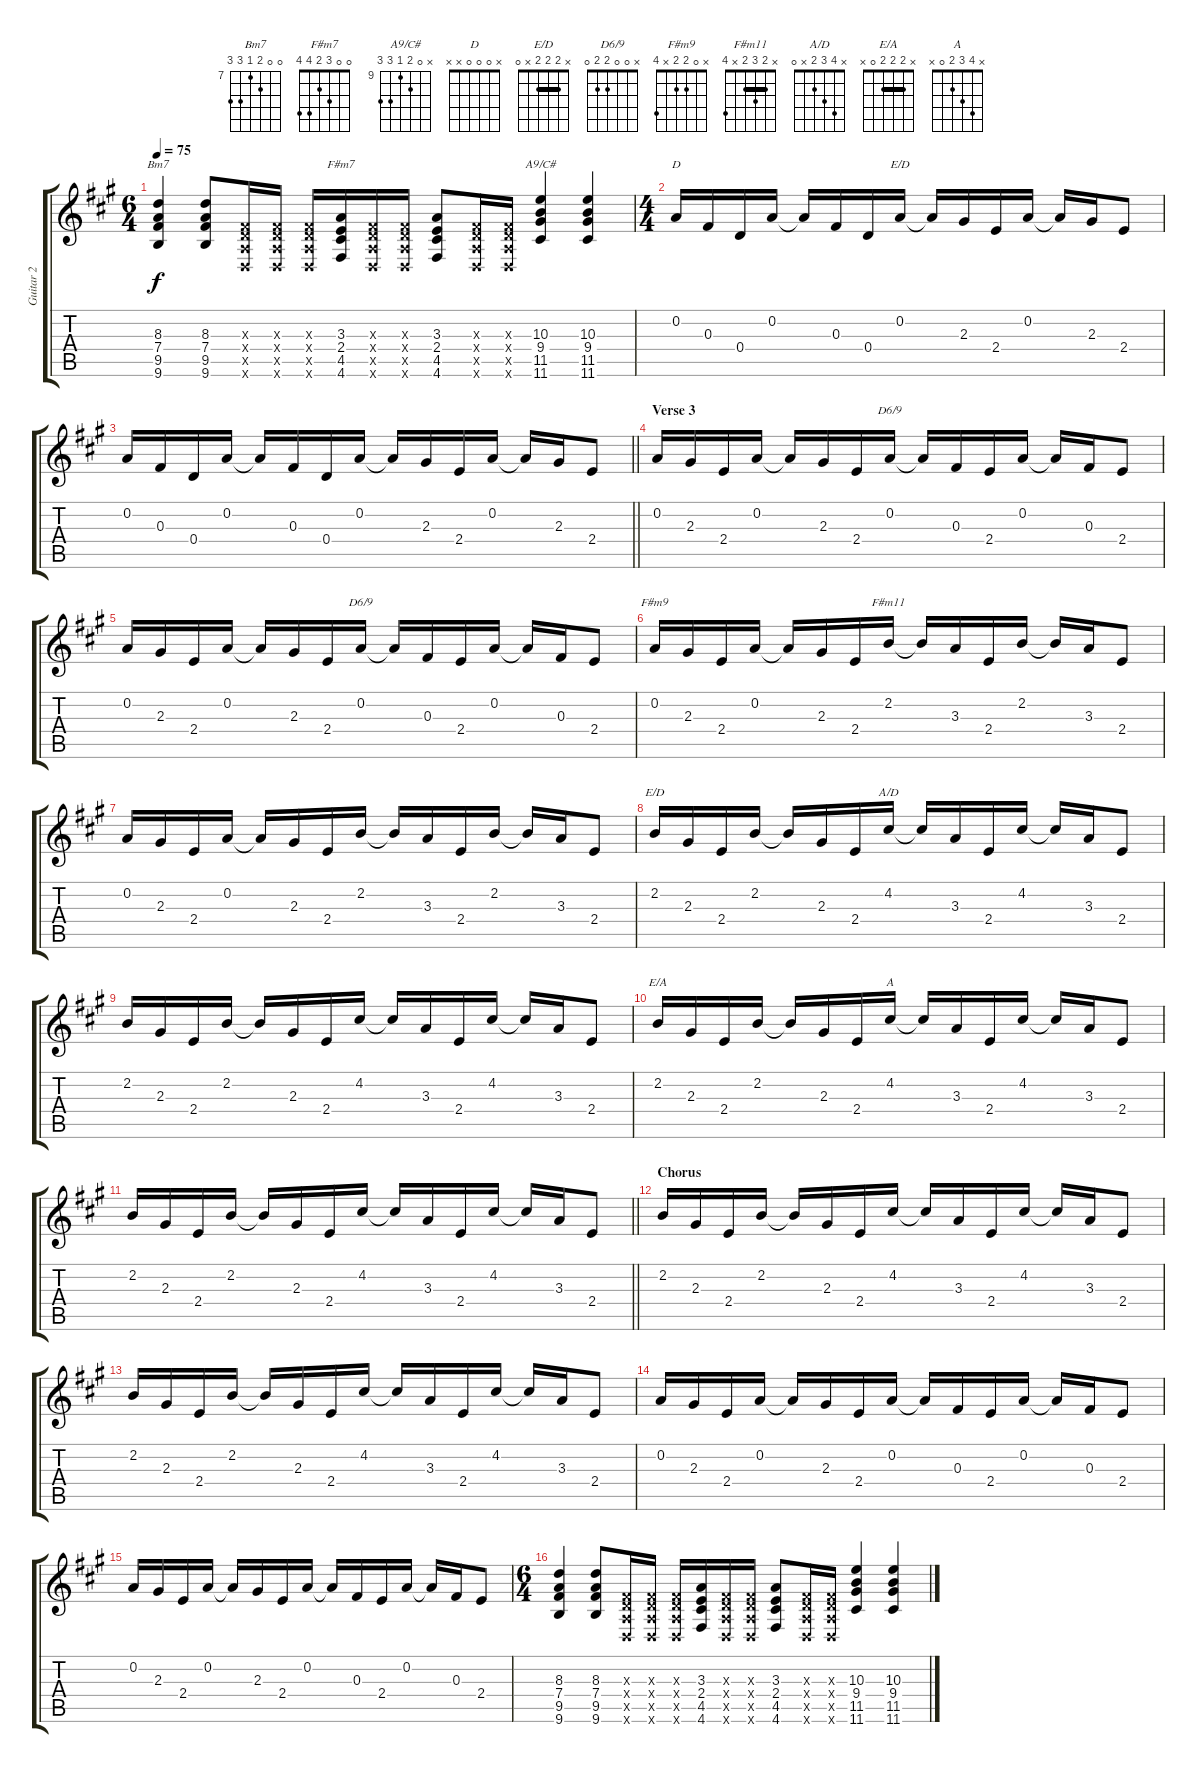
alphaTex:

\track ("Guitar 2" "Guitar 2") {instrument electricguitarclean}
\staff {score tabs}
\tuning (D4 A3 Gb3 D3 A2 D2) {hide}
\chord ("Bm7" 0 0 8 7 9 9) {firstfret 7}
\chord ("F#m7" 0 0 3 2 4 4)
\chord ("A9/C#" x 0 10 9 11 11) {firstfret 9}
\chord ("D" x 0 0 0 x x)
\chord ("E/D" x 0 2 2 2 0)
\chord ("D6/9" x 0 x x x x)
\chord ("D6/9" x 0 0 2 2 0)
\chord ("F#m9" x 0 2 2 x 4)
\chord ("F#m11" x 2 3 2 x 4) {barre 2}
\chord ("E/D" x 2 2 2 x 0) {barre 2}
\chord ("A/D" x 4 3 2 x 0)
\chord ("E/A" x 2 2 2 0 x) {barre 2}
\chord ("A" x 4 3 2 0 x)
\ts (6 4)
\tempo 75
\clef g2
\ks f#minor
(8.3 7.4 9.5 9.6).4{ch "Bm7" dy f} (8.3 7.4 9.5 9.6).8 (0.3{x} 0.4{x} 0.5{x} 0.6{x}).16 (0.3{x} 0.4{x} 0.5{x} 0.6{x}).16 (0.3{x} 0.4{x} 0.5{x} 0.6{x}).16 (3.3 2.4 4.5 4.6).16{ch "F#m7"} (0.3{x} 0.4{x} 0.5{x} 0.6{x}).16 (0.3{x} 0.4{x} 0.5{x} 0.6{x}).16 (3.3 2.4 4.5 4.6).8 (0.3{x} 0.4{x} 0.5{x} 0.6{x}).16 (0.3{x} 0.4{x} 0.5{x} 0.6{x}).16 (10.3 9.4 11.5 11.6).4{ch "A9/C#"} (10.3 9.4 11.5 11.6).4 |
\ts (4 4)
0.2.16{ch "D"} 0.3.16 0.4.16 0.2.16 0.2{t}.16 0.3.16 0.4.16 0.2.16{ch "E/D"} 0.2{t}.16 2.3.16 2.4.16 0.2.16 0.2{t}.16 2.3.16 2.4.8 |
\barLineRight lightlight
0.2.16 0.3.16 0.4.16 0.2.16 0.2{t}.16 0.3.16 0.4.16 0.2.16 0.2{t}.16 2.3.16 2.4.16 0.2.16 0.2{t}.16 2.3.16 2.4.8 |
\section ("" "Verse 3")
0.2.16 2.3.16 2.4.16 0.2.16 0.2{t}.16 2.3.16 2.4.16 0.2.16{ch "D6/9"} 0.2{t}.16 0.3.16 2.4.16 0.2.16 0.2{t}.16 0.3.16 2.4.8 |
0.2.16 2.3.16 2.4.16 0.2.16 0.2{t}.16 2.3.16 2.4.16 0.2.16{ch "D6/9"} 0.2{t}.16 0.3.16 2.4.16 0.2.16 0.2{t}.16 0.3.16 2.4.8 |
0.2.16{ch "F#m9"} 2.3.16 2.4.16 0.2.16 0.2{t}.16 2.3.16 2.4.16 2.2.16{ch "F#m11"} 2.2{t}.16 3.3.16 2.4.16 2.2.16 2.2{t}.16 3.3.16 2.4.8 |
0.2.16 2.3.16 2.4.16 0.2.16 0.2{t}.16 2.3.16 2.4.16 2.2.16 2.2{t}.16 3.3.16 2.4.16 2.2.16 2.2{t}.16 3.3.16 2.4.8 |
2.2.16{ch "E/D"} 2.3.16 2.4.16 2.2.16 2.2{t}.16 2.3.16 2.4.16 4.2.16{ch "A/D"} 4.2{t}.16 3.3.16 2.4.16 4.2.16 4.2{t}.16 3.3.16 2.4.8 |
2.2.16 2.3.16 2.4.16 2.2.16 2.2{t}.16 2.3.16 2.4.16 4.2.16 4.2{t}.16 3.3.16 2.4.16 4.2.16 4.2{t}.16 3.3.16 2.4.8 |
2.2.16{ch "E/A"} 2.3.16 2.4.16 2.2.16 2.2{t}.16 2.3.16 2.4.16 4.2.16{ch "A"} 4.2{t}.16 3.3.16 2.4.16 4.2.16 4.2{t}.16 3.3.16 2.4.8 |
\barLineRight lightlight
2.2.16 2.3.16 2.4.16 2.2.16 2.2{t}.16 2.3.16 2.4.16 4.2.16 4.2{t}.16 3.3.16 2.4.16 4.2.16 4.2{t}.16 3.3.16 2.4.8 |
\section ("" "Chorus")
2.2.16 2.3.16 2.4.16 2.2.16 2.2{t}.16 2.3.16 2.4.16 4.2.16 4.2{t}.16 3.3.16 2.4.16 4.2.16 4.2{t}.16 3.3.16 2.4.8 |
2.2.16 2.3.16 2.4.16 2.2.16 2.2{t}.16 2.3.16 2.4.16 4.2.16 4.2{t}.16 3.3.16 2.4.16 4.2.16 4.2{t}.16 3.3.16 2.4.8 |
0.2.16 2.3.16 2.4.16 0.2.16 0.2{t}.16 2.3.16 2.4.16 0.2.16 0.2{t}.16 0.3.16 2.4.16 0.2.16 0.2{t}.16 0.3.16 2.4.8 |
0.2.16 2.3.16 2.4.16 0.2.16 0.2{t}.16 2.3.16 2.4.16 0.2.16 0.2{t}.16 0.3.16 2.4.16 0.2.16 0.2{t}.16 0.3.16 2.4.8 |
\ts (6 4)
(8.3 7.4 9.5 9.6).4 (8.3 7.4 9.5 9.6).8 (0.3{x} 0.4{x} 0.5{x} 0.6{x}).16 (0.3{x} 0.4{x} 0.5{x} 0.6{x}).16 (0.3{x} 0.4{x} 0.5{x} 0.6{x}).16 (3.3 2.4 4.5 4.6).16 (0.3{x} 0.4{x} 0.5{x} 0.6{x}).16 (0.3{x} 0.4{x} 0.5{x} 0.6{x}).16 (3.3 2.4 4.5 4.6).8 (0.3{x} 0.4{x} 0.5{x} 0.6{x}).16 (0.3{x} 0.4{x} 0.5{x} 0.6{x}).16 (10.3 9.4 11.5 11.6).4 (10.3 9.4 11.5 11.6).4
